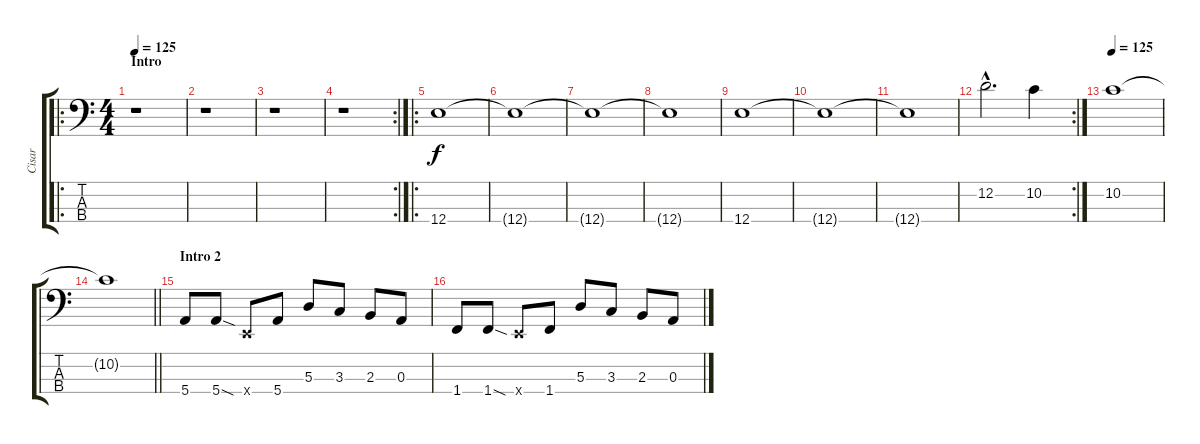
\track ("Cisar" "Cisar") {instrument electricbassfinger}
\staff {score tabs}
\tuning (G2 D2 A1 E1) {hide}
\ro
\ts (4 4)
\section ("" "Intro")
\tempo 125
\tempo 156
\tempo 125
\clef f4
\ks c
r.1{dy f instrument electricbassfinger} |
r.1 |
r.1 |
\rc 2
r.1 |
\ro
12.4.1 |
12.4{t}.1 |
12.4{t}.1 |
12.4{t}.1 |
12.4.1 |
12.4{t}.1 |
12.4{t}.1 |
\rc 2
12.2{hac}.2{d} 10.2.4 |
\tempo 125
10.2.1 |
\barLineRight lightlight
10.2{t}.1 |
\section ("" "Intro 2")
5.4.8 5.4{sod}.8 0.4{x}.8 5.4.8 5.3.8 3.3.8 2.3.8 0.3.8 |
1.4.8 1.4{sod}.8 0.4{x}.8 1.4.8 5.3.8 3.3.8 2.3.8 0.3.8
